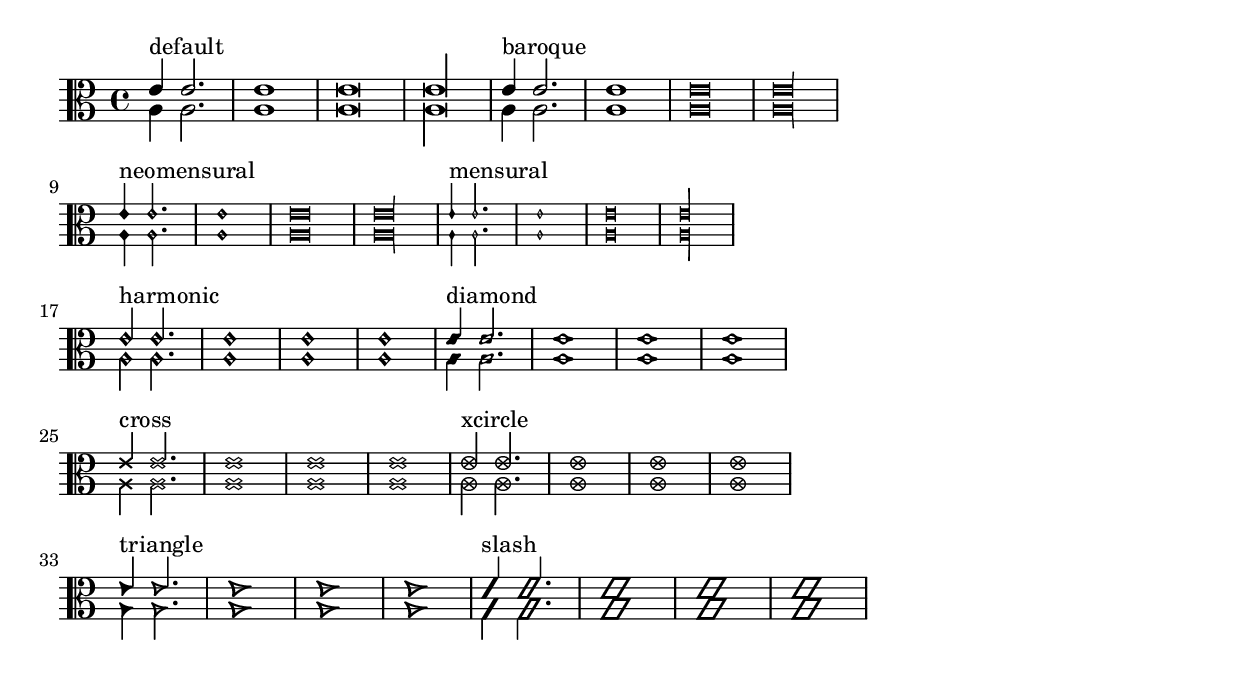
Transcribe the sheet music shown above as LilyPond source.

\version "2.3.9"
\header{
texidoc="
Note head shapes may be set from several choices.  
The stem endings should be adjusted according to the note head.  
If you want different note head styles on one stem,
you must create a special context.

Harmonic notes have a different shape and different
dimensions. 
"
}

pattern =  <<
      \new Voice {
        \override Stem  #'direction = #UP
        e'4
         e'2. e'1 e'\breve*1/2 e'\longa*1/4
      }
      \new Voice {
        \override Stem  #'direction = #DOWN
         a4 a2. a1 a\breve*1/2 a\longa*1/4
      }
    >>

\score {
   \transpose c c {
    \clef C

    \override Staff.NoteHead  #'style = #'default
    s1*0^\markup { "default" }
    \pattern

    \override Staff.NoteHead  #'style = #'baroque
    s1*0^\markup { "baroque" }
    \pattern
        \break

    \override Staff.NoteHead  #'style = #'neomensural
    s1*0^\markup { "neomensural" }
    \pattern

    \override Staff.NoteHead  #'style = #'mensural
    s1*0^\markup { "mensural" }
    \pattern
    
    \break

    \override Staff.NoteHead  #'style = #'harmonic
    s1*0^\markup { "harmonic" }
    \pattern

    \override Staff.NoteHead  #'style = #'diamond
    s1*0^\markup { "diamond" }
    \pattern
    \break

    \override Staff.NoteHead  #'style = #'cross
    s1*0^\markup { "cross" }
    \pattern

    \override Staff.NoteHead  #'style = #'xcircle
    s1*0^\markup { "xcircle" }
\pattern
    
    \break

    \override Staff.NoteHead  #'style = #'triangle
    s1*0^\markup { "triangle" }
    \pattern
    

    \override Staff.NoteHead  #'style = #'slash
    s1*0^\markup { "slash" }
    \pattern
    \break
  }

  \paper {
    indent = 0.0
    raggedright = ##t
  }
}
